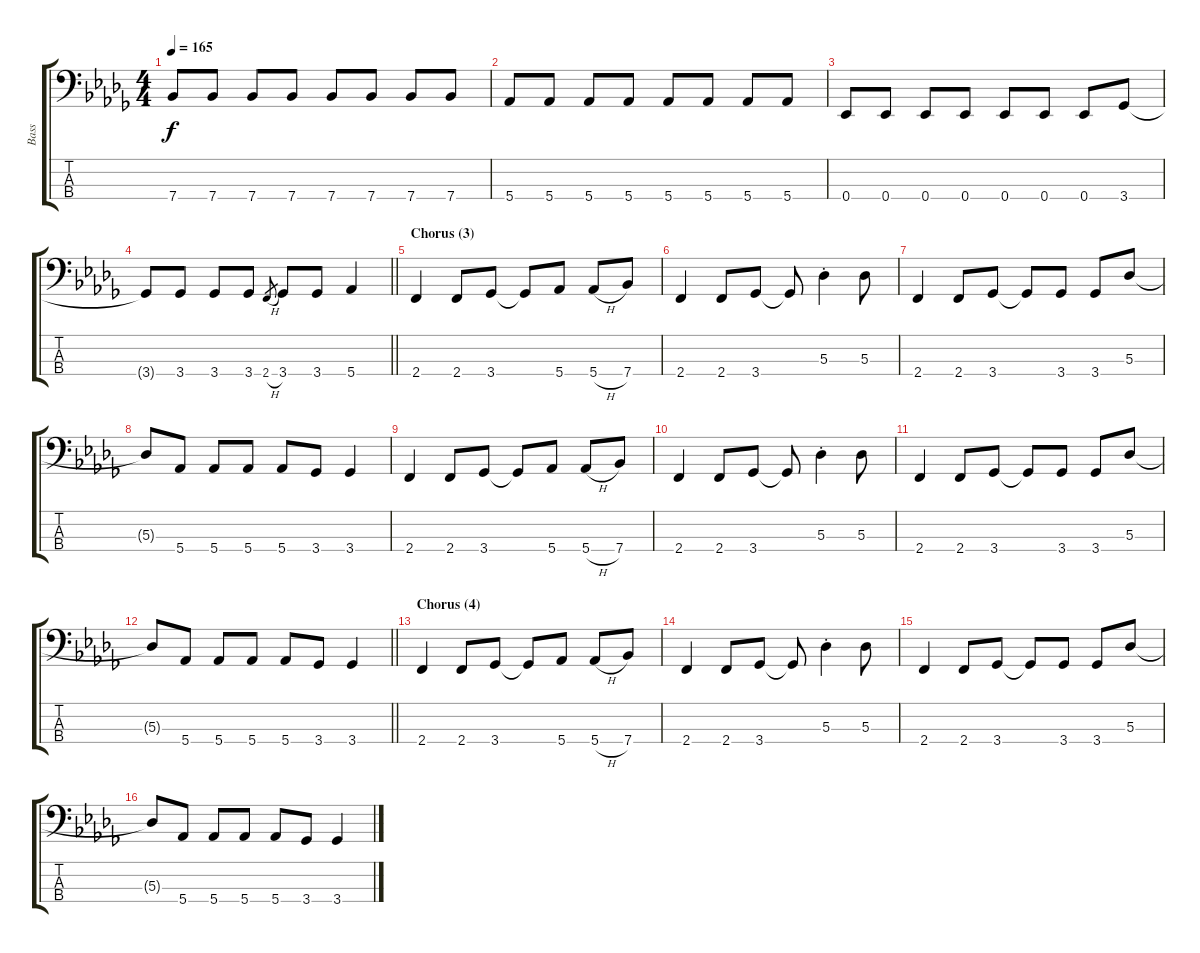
\track ("Bass" "Bass") {instrument electricbasspick}
\staff {score tabs}
\tuning (Gb2 Db2 Ab1 Eb1) {hide}
\ts (4 4)
\tempo 165
\clef f4
\ks bbminor
7.4.8{dy f} 7.4.8 7.4.8 7.4.8 7.4.8 7.4.8 7.4.8 7.4.8 |
5.4.8 5.4.8 5.4.8 5.4.8 5.4.8 5.4.8 5.4.8 5.4.8 |
0.4.8 0.4.8 0.4.8 0.4.8 0.4.8 0.4.8 0.4.8 3.4.8 |
\barLineRight lightlight
3.4{t}.8 3.4.8 3.4.8 3.4.8 2.4{h}.8{gr} 3.4.8 3.4.8 5.4.4 |
\section ("" "Chorus (3)")
2.4.4 2.4.8 3.4.8 3.4{t}.8 5.4.8 5.4{h}.8 7.4.8 |
2.4.4 2.4.8 3.4.8 3.4{t}.8 5.3{st}.4 5.3.8 |
2.4.4 2.4.8 3.4.8 3.4{t}.8 3.4.8 3.4.8 5.3.8 |
5.3{t}.8 5.4.8 5.4.8 5.4.8 5.4.8 3.4.8 3.4.4 |
2.4.4 2.4.8 3.4.8 3.4{t}.8 5.4.8 5.4{h}.8 7.4.8 |
2.4.4 2.4.8 3.4.8 3.4{t}.8 5.3{st}.4 5.3.8 |
2.4.4 2.4.8 3.4.8 3.4{t}.8 3.4.8 3.4.8 5.3.8 |
\barLineRight lightlight
5.3{t}.8 5.4.8 5.4.8 5.4.8 5.4.8 3.4.8 3.4.4 |
\section ("" "Chorus (4)")
2.4.4 2.4.8 3.4.8 3.4{t}.8 5.4.8 5.4{h}.8 7.4.8 |
2.4.4 2.4.8 3.4.8 3.4{t}.8 5.3{st}.4 5.3.8 |
2.4.4 2.4.8 3.4.8 3.4{t}.8 3.4.8 3.4.8 5.3.8 |
5.3{t}.8 5.4.8 5.4.8 5.4.8 5.4.8 3.4.8 3.4.4
